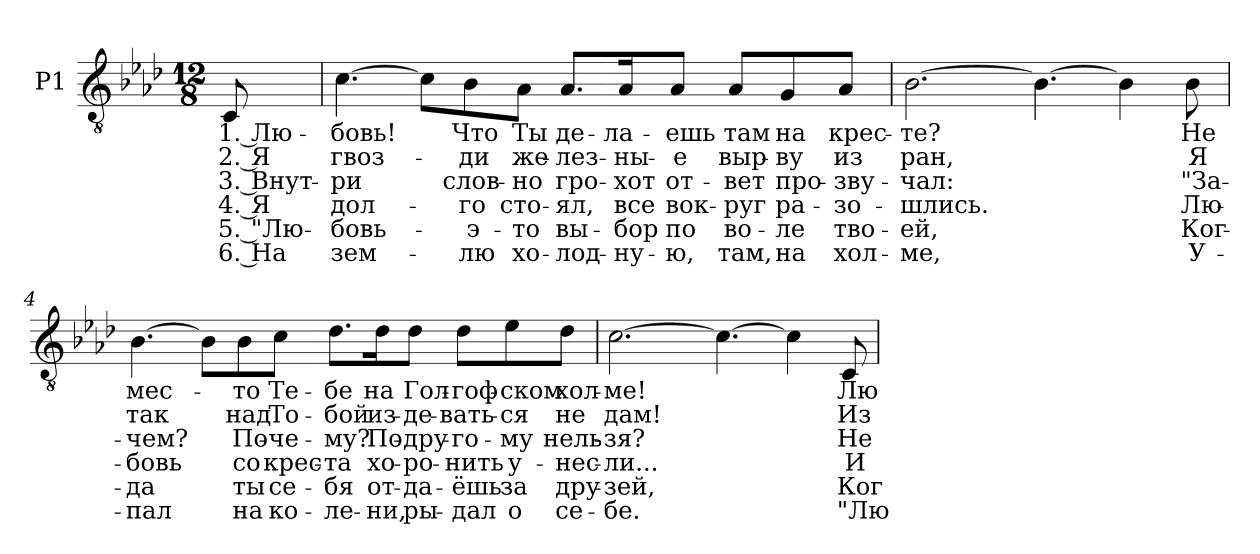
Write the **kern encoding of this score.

**kern	**text	**text	**text	**text	**text	**text
*part1	*part1	*part1	*part1	*part1	*part1	*part1
*staff1	*staff1	*staff1	*staff1	*staff1	*staff1	*staff1
*I"P1	*	*	*	*	*	*
!!LO:PB:g=z
*clefGv2	*	*	*	*	*	*
*ITrd7c12	*	*	*	*	*	*
*k[b-e-a-d-]	*	*	*	*	*	*
*f:	*	*	*	*	*	*
*M12/8	*	*	*	*	*	*
=1	=1	=1	=1	=1	=1	=1
!	!LO:LY:b:color=#000000	!LO:LY:b:color=#000000	!LO:LY:b:color=#000000	!LO:LY:b:color=#000000	!LO:LY:b:color=#000000	!LO:LY:b:color=#000000
8CCi/	1. Лю-	2. Я	3. Внут-	4. Я	5. "Лю-	6. На
=2	=2	=2	=2	=2	=2	=2
!	!LO:LY:b:color=#000000	!LO:LY:b:color=#000000	!LO:LY:b:color=#000000	!LO:LY:b:color=#000000	!LO:LY:b:color=#000000	!LO:LY:b:color=#000000
[>4.Ci\	-бовь!	гвоз-	-ри	дол-	-бовь-	зем-
8Ci\L]	.	.	.	.	.	.
!	!LO:LY:b:color=#000000	!LO:LY:b:color=#000000	!LO:LY:b:color=#000000	!LO:LY:b:color=#000000	!LO:LY:b:color=#000000	!LO:LY:b:color=#000000
8BB-i\	Что	-ди	слов-	-го	-э-	-лю
!	!LO:LY:b:color=#000000	!LO:LY:b:color=#000000	!LO:LY:b:color=#000000	!LO:LY:b:color=#000000	!LO:LY:b:color=#000000	!LO:LY:b:color=#000000
8AA-i\J	Ты	же-	-но	сто-	-то	хо-
!	!LO:LY:b:color=#000000	!LO:LY:b:color=#000000	!LO:LY:b:color=#000000	!LO:LY:b:color=#000000	!LO:LY:b:color=#000000	!LO:LY:b:color=#000000
8.AA-i/L	де-	-лез-	гро-	-ял,	вы-	-лод-
!	!LO:LY:b:color=#000000	!LO:LY:b:color=#000000	!LO:LY:b:color=#000000	!LO:LY:b:color=#000000	!LO:LY:b:color=#000000	!LO:LY:b:color=#000000
16AA-i/K	-ла-	-ны-	-хот	все	-бор	-ну-
!	!LO:LY:b:color=#000000	!LO:LY:b:color=#000000	!LO:LY:b:color=#000000	!LO:LY:b:color=#000000	!LO:LY:b:color=#000000	!LO:LY:b:color=#000000
8AA-i/J	-ешь	-е	от-	вок-	по	-ю,
!	!LO:LY:b:color=#000000	!LO:LY:b:color=#000000	!LO:LY:b:color=#000000	!LO:LY:b:color=#000000	!LO:LY:b:color=#000000	!LO:LY:b:color=#000000
8AA-i/L	там	выр-	-вет	-руг	во-	там,
!	!LO:LY:b:color=#000000	!LO:LY:b:color=#000000	!LO:LY:b:color=#000000	!LO:LY:b:color=#000000	!LO:LY:b:color=#000000	!LO:LY:b:color=#000000
8GGi/	на	-ву	про-	ра-	-ле	на
!	!LO:LY:b:color=#000000	!LO:LY:b:color=#000000	!LO:LY:b:color=#000000	!LO:LY:b:color=#000000	!LO:LY:b:color=#000000	!LO:LY:b:color=#000000
8AA-i/J	крес-	из	-зву-	-зо-	тво-	хол-
=3	=3	=3	=3	=3	=3	=3
!	!LO:LY:b:color=#000000	!LO:LY:b:color=#000000	!LO:LY:b:color=#000000	!LO:LY:b:color=#000000	!LO:LY:b:color=#000000	!LO:LY:b:color=#000000
[>2.BB-i\	-те?	ран,	-чал:	-шлись.	-ей,	-ме,
4.BB-i\_>	.	.	.	.	.	.
4BB-i\]	.	.	.	.	.	.
!	!LO:LY:b:color=#000000	!LO:LY:b:color=#000000	!LO:LY:b:color=#000000	!LO:LY:b:color=#000000	!LO:LY:b:color=#000000	!LO:LY:b:color=#000000
8BB-i\	Не	Я	"За-	Лю-	Ког-	У-
!!LO:LB:g=z
=4	=4	=4	=4	=4	=4	=4
!	!LO:LY:b:color=#000000	!LO:LY:b:color=#000000	!LO:LY:b:color=#000000	!LO:LY:b:color=#000000	!LO:LY:b:color=#000000	!LO:LY:b:color=#000000
[>4.BB-i\	мес-	так	-чем?	-бовь	-да	-пал
8BB-i\L]	.	.	.	.	.	.
!	!LO:LY:b:color=#000000	!LO:LY:b:color=#000000	!LO:LY:b:color=#000000	!LO:LY:b:color=#000000	!LO:LY:b:color=#000000	!LO:LY:b:color=#000000
8BB-i\	-то	над	По-	со	ты	на
!	!LO:LY:b:color=#000000	!LO:LY:b:color=#000000	!LO:LY:b:color=#000000	!LO:LY:b:color=#000000	!LO:LY:b:color=#000000	!LO:LY:b:color=#000000
8Ci\J	Те-	То-	-че-	крес-	се-	ко-
!	!LO:LY:b:color=#000000	!LO:LY:b:color=#000000	!LO:LY:b:color=#000000	!LO:LY:b:color=#000000	!LO:LY:b:color=#000000	!LO:LY:b:color=#000000
8.D-i\L	-бе	-бой	-му?	-та	-бя	-ле-
!	!LO:LY:b:color=#000000	!LO:LY:b:color=#000000	!LO:LY:b:color=#000000	!LO:LY:b:color=#000000	!LO:LY:b:color=#000000	!LO:LY:b:color=#000000
16D-i\K	на	из-	По-	хо-	от-	-ни,
!	!LO:LY:b:color=#000000	!LO:LY:b:color=#000000	!LO:LY:b:color=#000000	!LO:LY:b:color=#000000	!LO:LY:b:color=#000000	!LO:LY:b:color=#000000
8D-i\J	Гол-	-де-	-дру-	-ро-	-да-	ры-
!	!LO:LY:b:color=#000000	!LO:LY:b:color=#000000	!LO:LY:b:color=#000000	!LO:LY:b:color=#000000	!LO:LY:b:color=#000000	!LO:LY:b:color=#000000
8D-i\L	-гоф-	-вать-	-го-	-нить	-ёшь	-дал
!	!LO:LY:b:color=#000000	!LO:LY:b:color=#000000	!LO:LY:b:color=#000000	!LO:LY:b:color=#000000	!LO:LY:b:color=#000000	!LO:LY:b:color=#000000
8E-i\	-ском	-ся	-му	у-	за	о
!	!LO:LY:b:color=#000000	!LO:LY:b:color=#000000	!LO:LY:b:color=#000000	!LO:LY:b:color=#000000	!LO:LY:b:color=#000000	!LO:LY:b:color=#000000
8D-i\J	хол-	не	нель-	-нес-	дру-	се-
=5	=5	=5	=5	=5	=5	=5
!	!LO:LY:b:color=#000000	!LO:LY:b:color=#000000	!LO:LY:b:color=#000000	!LO:LY:b:color=#000000	!LO:LY:b:color=#000000	!LO:LY:b:color=#000000
[>2.Ci\	-ме!	дам!	-зя?	-ли...	-зей,	-бе.
4.Ci\_>	.	.	.	.	.	.
4Ci\]	.	.	.	.	.	.
!	!LO:LY:b:color=#000000	!LO:LY:b:color=#000000	!LO:LY:b:color=#000000	!LO:LY:b:color=#000000	!LO:LY:b:color=#000000	!LO:LY:b:color=#000000
8CCi/	Лю-	Из	Не-	И	Ког-	"Лю-
=	=	=	=	=	=	=
*-	*-	*-	*-	*-	*-	*-
